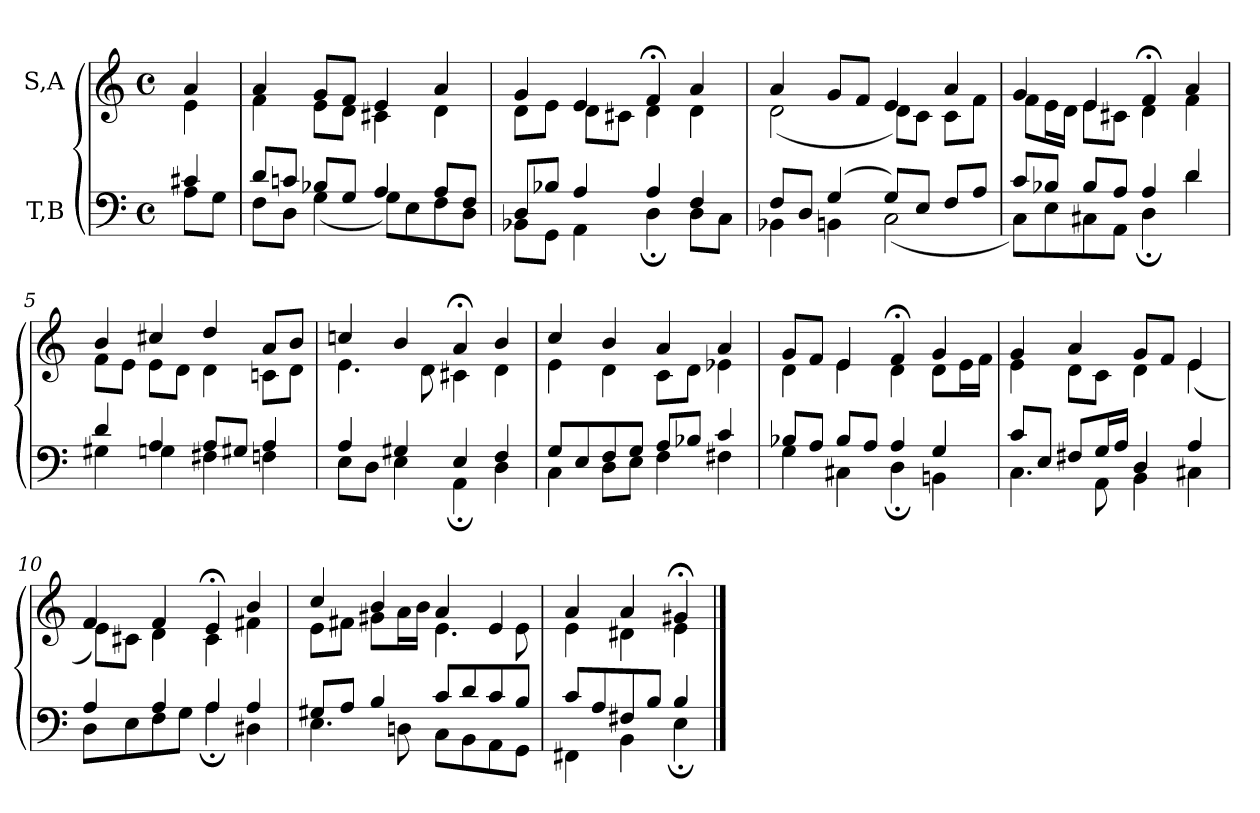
**kern	**kern
*part2	*part1
*staff2	*staff1
*I"T,B	*I"S,A
*clefF4	*clefG2
*k[]	*k[]
*M4/4	*M4/4
*met(c)	*met(c)
=	=
*^	*^
4c#X	8AL	4a	4e
.	8GJ	.	.
=1	=1	=1	=1
8dL	8FL	4a	4f
8cnJ	8DJ	.	.
8B-XL	(<4G	8gL	8eL
8GJ	.	8fJ	8dJ
4A	8GL)	4e	4c#X
.	8E	.	.
8AL	8F	4a	4d
8FJ	8DJ	.	.
=2	=2	=2	=2
8DL	8BB-XL	4g	8dL
8B-XJ	8GGJ	.	8eJ
4A	4AA	4e	8dL
.	.	.	8c#XJ
4A	4D;	4f;<	4d
4F	8DL	4a	4d
.	8CJ	.	.
=3	=3	=3	=3
8FL	4BB-X	4a	(<2d
8DJ	.	.	.
(>4G	4BBn	8gL	.
.	.	8fJ	.
8GL)	(<2C	4e	8dL)
8EJ	.	.	8cJ
8FL	.	4a	8cL
8AJ	.	.	8fJ
=4	=4	=4	=4
8cL	8CL)	4g	8fL
8B-XJ	8E	.	16eL
.	.	.	16dJJ
8B-L	8C#X	4e	8eL
8AJ	8AAJ	.	8c#XJ
4A	4D;	4f;<	4d
4d	4d	4a	4f
=5	=5	=5	=5
4d	4G#X	4b	8fL
.	.	.	8eJ
4A	4Gn	4cc#X	8eL
.	.	.	8dJ
8AL	4F#X	4dd	4d
8G#XJ	.	.	.
4A	4Fn	8aL	8cnL
.	.	8bJ	8dJ
=6	=6	=6	=6
4A	8EL	4ccn	4.e
.	8DJ	.	.
4G#X	4E	4b	.
.	.	.	8d
4E	4AA;	4a;<	4c#X
4F	4D	4b	4d
=7	=7	=7	=7
8GL	4C	4cc	4e
8E	.	.	.
8F	8DL	4b	4d
8GJ	8EJ	.	.
8AL	4F	4a	8cL
8B-XJ	.	.	8dJ
4c	4F#X	4a	4e-X
=8	=8	=8	=8
8B-XL	4G	8gL	4d
8AJ	.	8fJ	.
8B-L	4C#X	4e	4e
8AJ	.	.	.
4A	4D;	4f;<	4d
4G	4BBn	4g	8dL
.	.	.	16eL
.	.	.	16fJJ
=9	=9	=9	=9
8cL	4.C	4g	4e
8EJ	.	.	.
8F#XL	.	4a	8dL
16GL	8AA	.	8cJ
16AJJ	.	.	.
4D	4BB	8gL	4d
.	.	8fJ	.
4A	4C#X	4e	(<4e
=10	=10	=10	=10
4A	8DL	4f	8eL)
.	8E	.	8c#XJ
4A	8F	4f	4d
.	8GJ	.	.
4A	4A;	4e;<	4c#
4A	4D#X	4b	4f#X
=11	=11	=11	=11
8G#XL	4.E	4cc	8eL
8AJ	.	.	8f#XJ
4B	.	4b	8g#XL
.	8Dn	.	16aL
.	.	.	16bJJ
8cL	8CL	4a	4.e
8d	8BB	.	.
8c	8AA	4e	.
8BJ	8GGJ	.	8e
=12	=12	=12	=12
8cL	4FF#X	4a	4e
8A	.	.	.
8F#X	4BB	4a	4d#X
8BJ	.	.	.
4B	4E;	4g#X;<	4e
*v	*v	*	*
*	*v	*v
==	==
*-	*-
